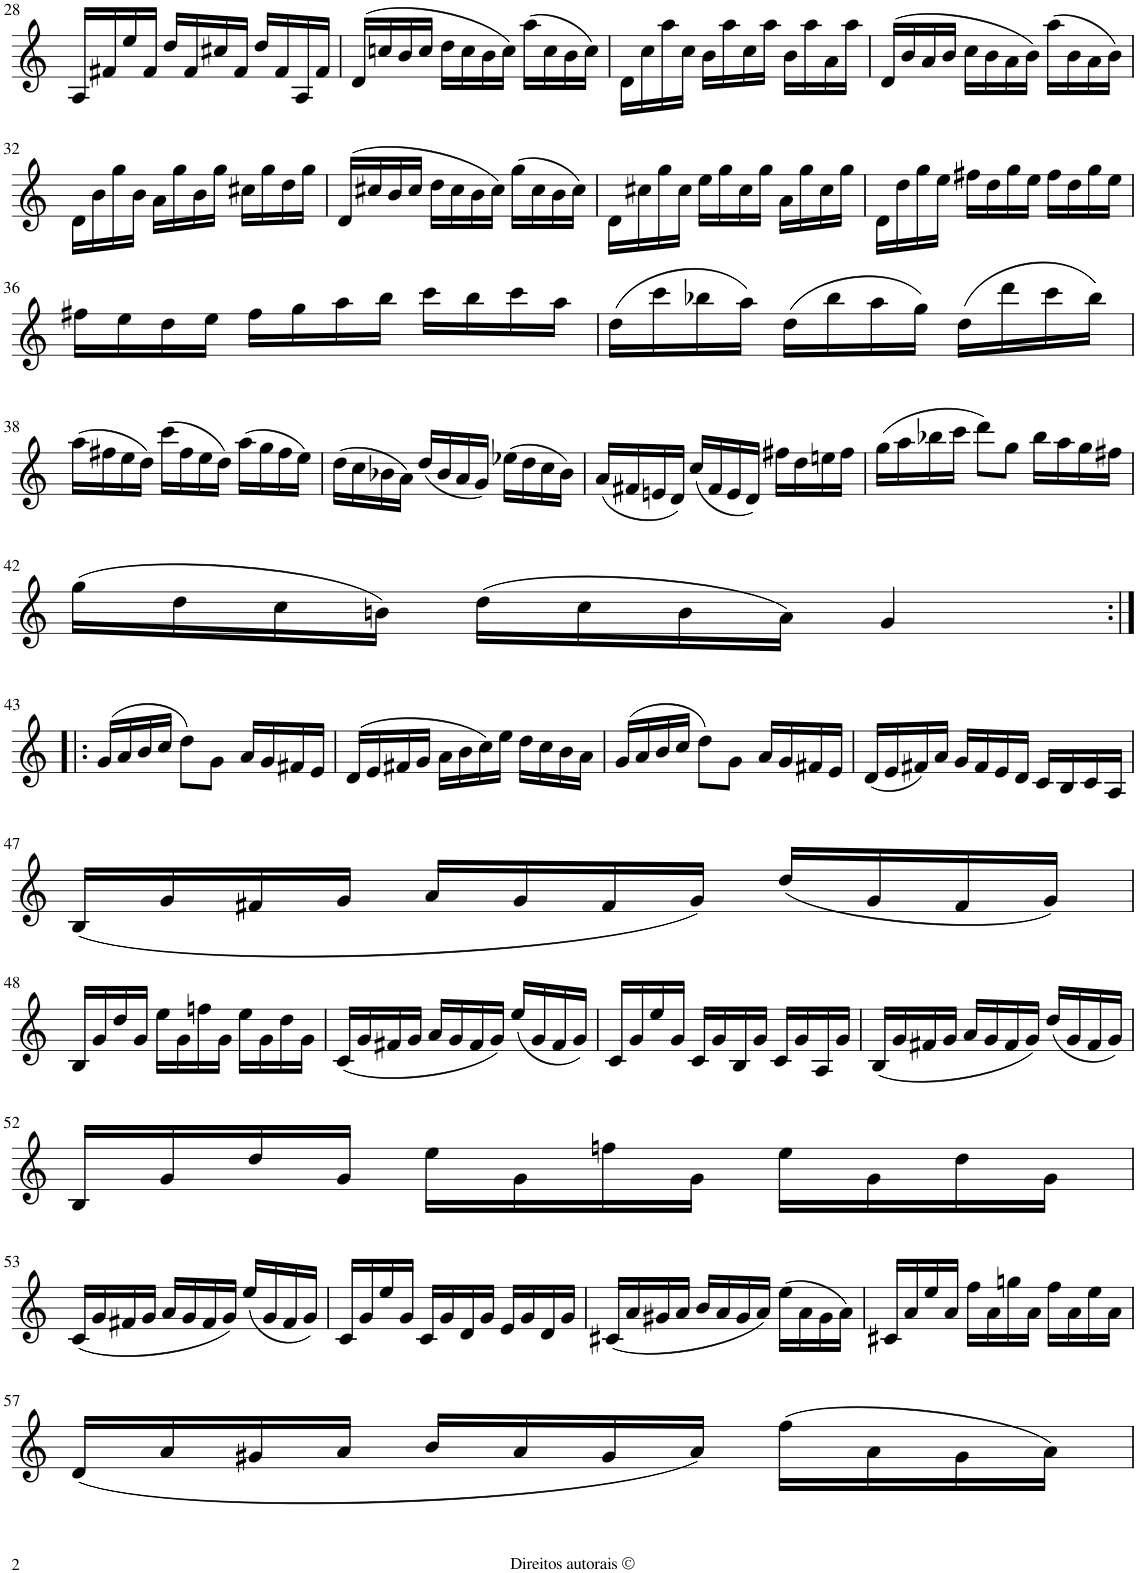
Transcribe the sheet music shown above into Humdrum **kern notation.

**kern
*part1
*staff1
*I"Violino
*I'Vln
!!LO:PB:g=z
*clefG2
*k[]
*M4/4
=28
16A~/LL
16f#X/
16ee/
16f#'~/JJ
16dd/LL
16f#/
16cc#X/
16f#'~/JJ
16dd/LL
16f#/
16A~/
16f#~/JJ
=29
(16d'~>/LL
16ccn/
16b/
16cc/JJ
16dd'~\LL
16cc\
16b\
16cc\JJ)
(16aa'~\LL
16cc~\
16b\
16cc'~\JJ)
=30
16d~>\LL
16cc\
16aa\
16cc'~\JJ
16b\LL
16aa\
16cc\
16aa'~\JJ
16b\LL
16aa\
16a\
16aa~\JJ
=31
(16d~>/LL
16b/
16a/
16b/JJ
16cc'~\LL
16b\
16a\
16b\JJ)
(16aa'~\LL
16b~\
16a\
16b'~>\JJ)
!!LO:LB:g=z
=32
16d~>\LL
16b\
16gg\
16b'~\JJ
16a\LL
16gg\
16b\
16gg'~\JJ
16cc#X\LL
16gg\
16dd\
16gg~>\JJ
=33
(16d~>/LL
16cc#X/
16b/
16cc#/JJ
16dd'~\LL
16cc#\
16b\
16cc#\JJ)
(16gg'~>\LL
16cc#\
16b\
16cc#~>\JJ)
=34
16d~>\LL
16cc#X\
16gg\
16cc#'~\JJ
16ee\LL
16gg\
16cc#\
16gg'~\JJ
16a\LL
16gg\
16cc#\
16gg~>\JJ
=35
16d~>\LL
16dd\
16gg\
16ee\JJ
16ff#X\LL
16dd\
16gg\
16ee\JJ
16ff#\LL
16dd\
16gg\
16ee~>\JJ
!!LO:LB:g=z
=36
16ff#X\LL
16ee\
16dd\
16ee'~\JJ
16ff#\LL
16gg\
16aa\
16bb'~>\JJ
16ccc\LL
16bb\
16ccc\
16aa~>\JJ
=37
(16dd~>\LL
16ccc\
16bb-X\
16aa\JJ)
(16dd~>\LL
16bb-\
16aa\
16gg\JJ)
(16dd~>\LL
16ddd\
16ccc\
16bb-\JJ)
!!LO:LB:g=z
=38
(16aa~>\LL
16ff#X\
16ee\
16dd\JJ)
(16ccc~>\LL
16ff#\
16ee\
16dd\JJ)
(16aa~>\LL
16gg\
16ff#\
16ee\JJ)
=39
(16dd~>\LL
16cc\
16b-X\
16a\JJ)
(16dd~>/LL
16b-/
16a/
16g/JJ)
(16ee-X~>\LL
16dd\
16cc\
16b-\JJ)
=40
(16a~>/LL
16f#X/
16en/
16d>/JJ)
(16cc~>/LL
16f#/
16e/
16d/JJ)
16ff#X~^^>\LL
16dd~\
16een\
16ff#\JJ
=41
(16gg\LL
16aa\
16bb-X\
16ccc\JJ
8ddd'~\L)
8gg'~\J
16bb-~\LL
16aa~\
16gg~\
16ff#X'~\JJ
!!LO:LB:g=z
=42
(16gg~>\LL
16dd~>\
16cc~>\
16bn~>\JJ)
(16dd'~>\LL
16cc~>\
16b~>\
16a~>\JJ)
4gu~^>/
!!LO:LB:g=z
=43:|!|:
(16gu>/LL
16a>/
16b>/
16cc>/JJ
8dd'>\L)
8g'~>\J
16a/LL
16g/
16f#X/
16e/JJ
=44
(16d~/LL
16e/
16f#X/
16g/JJ
16a\LL
16b\
16cc\)
16ee\JJ
16dd\LL
16cc\
16b\
16a\JJ
=45
(16g>/LL
16a>/
16b>/
16cc>/JJ
8dd'>\L)
8g'~>\J
16a/LL
16g/
16f#X/
16e/JJ
=46
(16d~/LL
16e/
16f#X/)
16a>/JJ
16g/LL
16f#/
16e/
16d/JJ
16c~/LL
16B~/
16c~/
16A~/JJ
!!LO:LB:g=z
=47
(16B~>/LL
16g/
16f#X/
16g/JJ
16a/LL
16g/
16f#/
16g/JJ)
(16dd'~>/LL
16g/
16f#/
16g/JJ)
!!LO:LB:g=z
=48
16B~>/LL
16g/
16dd/
16g/JJ
16ee\LL
16g\
16ffn\
16g\JJ
16ee\LL
16g\
16dd\
16g\JJ
=49
(16c~>/LL
16g/
16f#X/
16g/JJ
16a/LL
16g/
16f#/
16g/JJ)
(16ee'~/LL
16g/
16f#/
16g/JJ)
=50
16c~>/LL
16g/
16ee/
16g/JJ
16c/LL
16g/
16B/
16g/JJ
16c/LL
16g/
16A/
16g/JJ
=51
(16B~>/LL
16g/
16f#X/
16g/JJ
16a/LL
16g/
16f#/
16g/JJ)
(16dd'~/LL
16g/
16f#/
16g/JJ)
!!LO:LB:g=z
=52
16B~>/LL
16g~/
16dd~/
16g~/JJ
16ee~\LL
16g~\
16ffn~\
16g~\JJ
16ee~\LL
16g~\
16dd~\
16g~\JJ
!!LO:LB:g=z
=53
(16c~>/LL
16g/
16f#X/
16g/JJ
16a/LL
16g/
16f#/
16g/JJ)
(16ee'~/LL
16g/
16f#/
16g/JJ)
=54
16c~>/LL
16g/
16ee/
16g/JJ
16c/LL
16g/
16d/
16g/JJ
16e/LL
16g/
16d/
16g/JJ
=55
(16c#X~>/LL
16a/
16g#X/
16a/JJ
16b/LL
16a/
16g#/
16a/JJ)
(16ee'~\LL
16a\
16g#\
16a\JJ)
=56
16c#X~>/LL
16a/
16ee/
16a/JJ
16ff\LL
16a\
16ggn\
16a\JJ
16ff\LL
16a\
16ee\
16a\JJ
!!LO:LB:g=z
=57
(16d~>/LL
16a/
16g#X/
16a/JJ
16b/LL
16a/
16g#/
16a/JJ)
(16ff'~\LL
16a\
16g#\
16a\JJ)
=
*-
